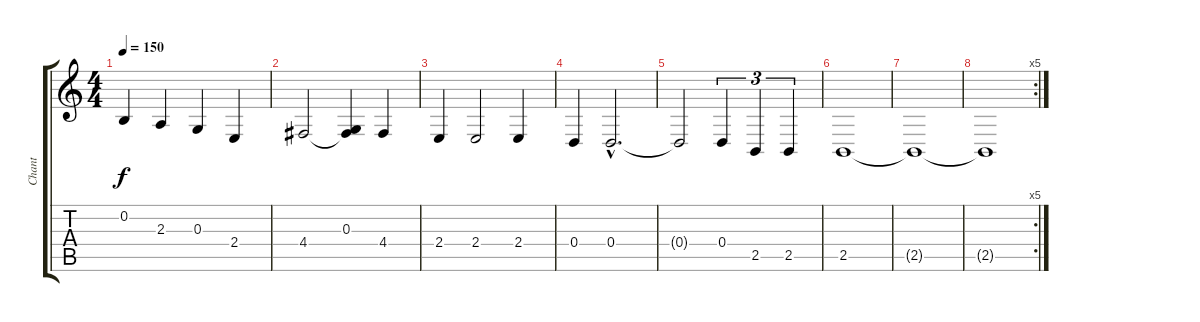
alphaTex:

\track ("Chant" "Chant") {instrument voiceoohs}
\staff {score tabs}
\tuning (E4 B3 G3 D3 A2 E2) {hide}
\ts (4 4)
\tempo 150
\clef g2
\ks c
0.2.4{dy f} 2.3.4 0.3.4 2.4.4 |
4.4.2 (0.3 4.4{t}).4 4.4.4 |
2.4.4 2.4.2 2.4.4 |
0.4.4 0.4{hac}.2{d} |
0.4{t}.2 0.4.4{tu (3 2)} 2.5.4{tu (3 2)} 2.5.4{tu (3 2)} |
2.5.1 |
2.5{t}.1 |
\rc 5
2.5{t}.1
